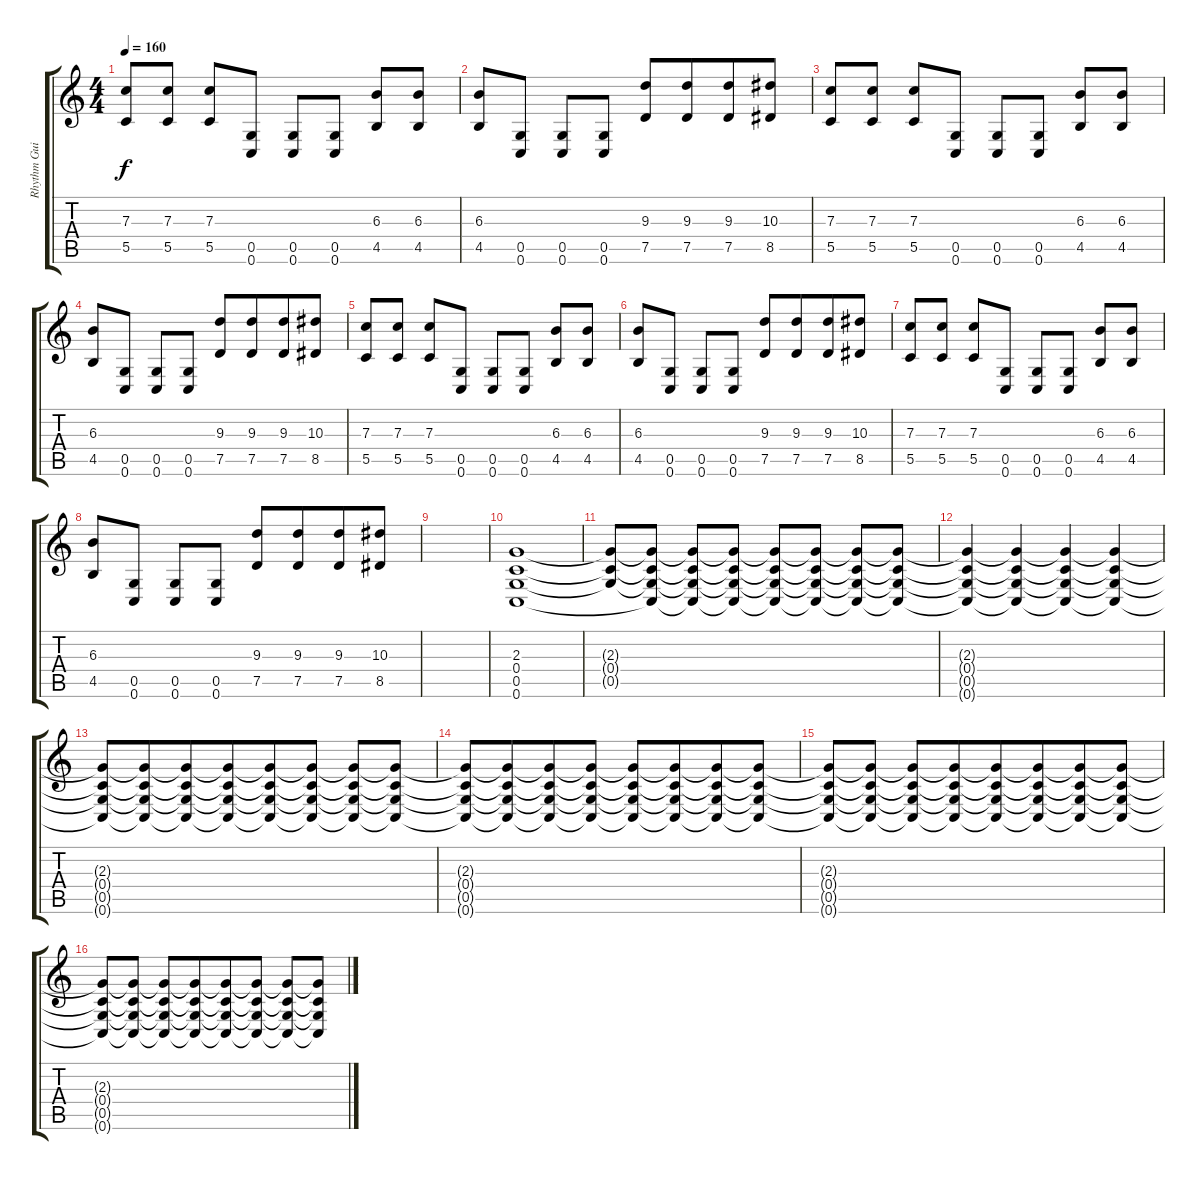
\track ("Rhythm Guitar" "Rhythm Gui") {instrument overdrivenguitar}
\staff {score tabs}
\tuning (D4 A3 F3 C3 G2 C2) {hide}
\ts (4 4)
\tempo 160
\clef g2
\ks c
(7.3 5.5).8{dy f beam merge} (7.3 5.5).8 (7.3 5.5).8{beam merge} (0.5 0.6).8 (0.5 0.6).8 (0.5 0.6).8 (6.3 4.5).8 (6.3 4.5).8 |
(6.3 4.5).8 (0.5 0.6).8 (0.5 0.6).8{beam merge} (0.5 0.6).8 (9.3 7.5).8{beam merge} (9.3 7.5).8{beam merge} (9.3 7.5).8 (10.3 8.5).8 |
(7.3 5.5).8{beam merge} (7.3 5.5).8 (7.3 5.5).8{beam merge} (0.5 0.6).8 (0.5 0.6).8 (0.5 0.6).8 (6.3 4.5).8 (6.3 4.5).8 |
(6.3 4.5).8 (0.5 0.6).8 (0.5 0.6).8{beam merge} (0.5 0.6).8 (9.3 7.5).8{beam merge} (9.3 7.5).8{beam merge} (9.3 7.5).8 (10.3 8.5).8 |
(7.3 5.5).8{beam merge} (7.3 5.5).8 (7.3 5.5).8{beam merge} (0.5 0.6).8 (0.5 0.6).8 (0.5 0.6).8 (6.3 4.5).8 (6.3 4.5).8 |
(6.3 4.5).8 (0.5 0.6).8 (0.5 0.6).8{beam merge} (0.5 0.6).8 (9.3 7.5).8{beam merge} (9.3 7.5).8{beam merge} (9.3 7.5).8 (10.3 8.5).8 |
(7.3 5.5).8{beam merge} (7.3 5.5).8 (7.3 5.5).8{beam merge} (0.5 0.6).8 (0.5 0.6).8 (0.5 0.6).8 (6.3 4.5).8 (6.3 4.5).8 |
(6.3 4.5).8 (0.5 0.6).8 (0.5 0.6).8{beam merge} (0.5 0.6).8 (9.3 7.5).8{beam merge} (9.3 7.5).8{beam merge} (9.3 7.5).8 (10.3 8.5).8 |
|
(2.3 0.4 0.5 0.6).1 |
(2.3{t} 0.4{t} 0.5{t}).8{volume 11} (2.3{t} 0.4{t} 0.5{t} 0.6{t}).8 (2.3{t} 0.4{t} 0.5{t} 0.6{t}).8{beam merge} (2.3{t} 0.4{t} 0.5{t} 0.6{t}).8 (2.3{t} 0.4{t} 0.5{t} 0.6{t}).8 (2.3{t} 0.4{t} 0.5{t} 0.6{t}).8 (2.3{t} 0.4{t} 0.5{t} 0.6{t}).8{beam merge} (2.3{t} 0.4{t} 0.5{t} 0.6{t}).8 |
(2.3{t} 0.4{t} 0.5{t} 0.6{t}).4 (2.3{t} 0.4{t} 0.5{t} 0.6{t}).4 (2.3{t} 0.4{t} 0.5{t} 0.6{t}).4{beam merge} (2.3{t} 0.4{t} 0.5{t} 0.6{t}).4 |
(2.3{t} 0.4{t} 0.5{t} 0.6{t}).8{volume 10 beam merge} (2.3{t} 0.4{t} 0.5{t} 0.6{t}).8{beam merge} (2.3{t} 0.4{t} 0.5{t} 0.6{t}).8 (2.3{t} 0.4{t} 0.5{t} 0.6{t}).8{beam merge} (2.3{t} 0.4{t} 0.5{t} 0.6{t}).8{beam merge} (2.3{t} 0.4{t} 0.5{t} 0.6{t}).8 (2.3{t} 0.4{t} 0.5{t} 0.6{t}).8{beam merge} (2.3{t} 0.4{t} 0.5{t} 0.6{t}).8 |
(2.3{t} 0.4{t} 0.5{t} 0.6{t}).8{beam merge} (2.3{t} 0.4{t} 0.5{t} 0.6{t}).8{beam merge} (2.3{t} 0.4{t} 0.5{t} 0.6{t}).8{beam merge} (2.3{t} 0.4{t} 0.5{t} 0.6{t}).8 (2.3{t} 0.4{t} 0.5{t} 0.6{t}).8{beam merge} (2.3{t} 0.4{t} 0.5{t} 0.6{t}).8{beam merge} (2.3{t} 0.4{t} 0.5{t} 0.6{t}).8{beam merge} (2.3{t} 0.4{t} 0.5{t} 0.6{t}).8 |
(2.3{t} 0.4{t} 0.5{t} 0.6{t}).8{volume 7} (2.3{t} 0.4{t} 0.5{t} 0.6{t}).8 (2.3{t} 0.4{t} 0.5{t} 0.6{t}).8{beam merge} (2.3{t} 0.4{t} 0.5{t} 0.6{t}).8{beam merge} (2.3{t} 0.4{t} 0.5{t} 0.6{t}).8 (2.3{t} 0.4{t} 0.5{t} 0.6{t}).8{beam merge} (2.3{t} 0.4{t} 0.5{t} 0.6{t}).8{beam merge} (2.3{t} 0.4{t} 0.5{t} 0.6{t}).8 |
(2.3{t} 0.4{t} 0.5{t} 0.6{t}).8{volume 3} (2.3{t} 0.4{t} 0.5{t} 0.6{t}).8 (2.3{t} 0.4{t} 0.5{t} 0.6{t}).8{beam merge} (2.3{t} 0.4{t} 0.5{t} 0.6{t}).8{beam merge} (2.3{t} 0.4{t} 0.5{t} 0.6{t}).8 (2.3{t} 0.4{t} 0.5{t} 0.6{t}).8 (2.3{t} 0.4{t} 0.5{t} 0.6{t}).8 (2.3{t} 0.4{t} 0.5{t} 0.6{t}).8
